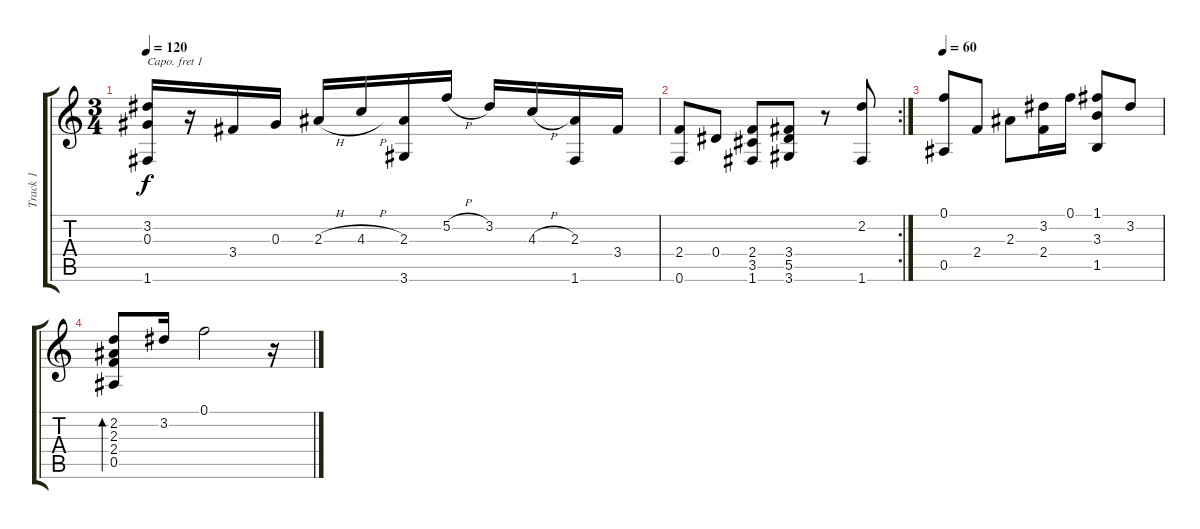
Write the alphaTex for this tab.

\track ("Track 1" "Track 1") {instrument acousticguitarnylon}
\staff {score tabs}
\capo 1
\tuning (E4 B3 G3 D3 A2 E2) {hide}
\ts (3 4)
\tempo 120
\clef g2
\ks c
(3.2 0.3 1.6).16{dy f} r.16 3.4.16 0.3.16 2.3{h}.16 4.3{h}.16 (2.3 3.6).16 5.2{h}.16 3.2.16 4.3{h}.16 (2.3 1.6).16 3.4.16 |
\rc 2
(2.4 0.6).8 0.4.8 (2.4 3.5 1.6).8 (3.4 5.5 3.6).8 r.8 (2.2 1.6).8 |
\tempo 60
(0.1 0.5).8 2.4.8 2.3.8 (3.2 2.4).16 0.1.16 (1.1 3.3 1.5).8 3.2.8 |
(2.2 2.3 2.4 0.5).8{bd 240} 3.2.16 0.1.2 r.16
